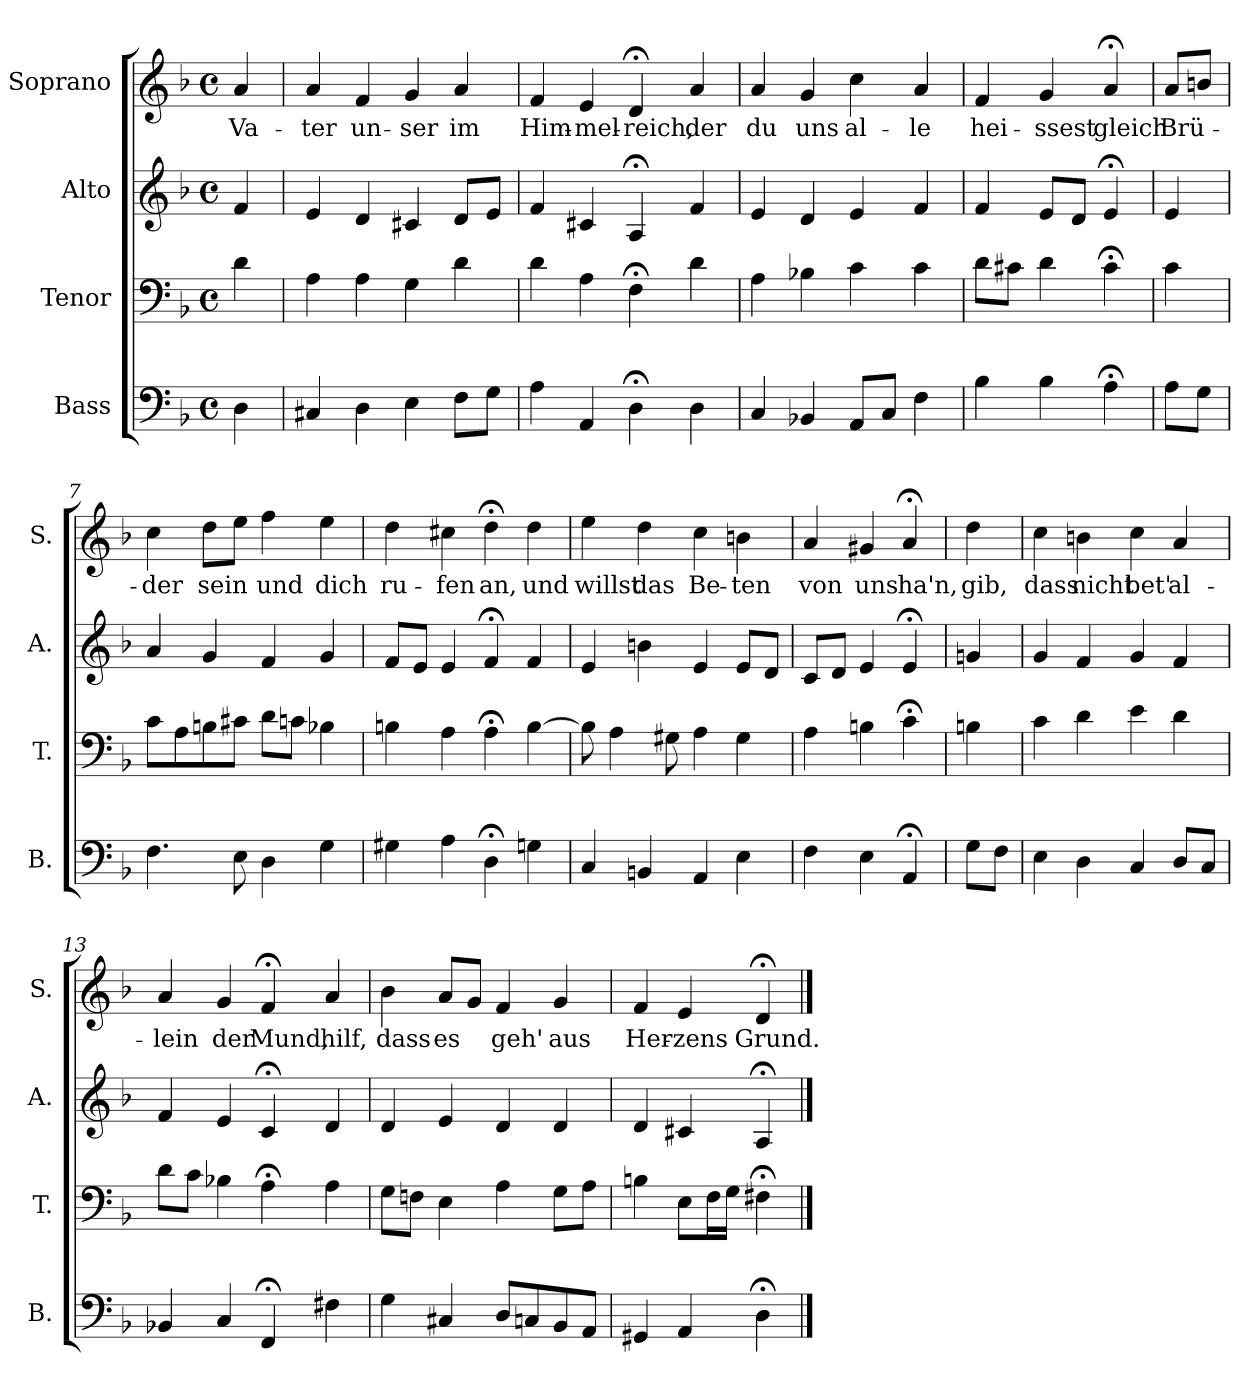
**kern	**kern	**kern	**kern	**text
*part4	*part3	*part2	*part1	*part1
*staff4	*staff3	*staff2	*staff1	*staff1
*I"Bass	*I"Tenor	*I"Alto	*I"Soprano	*
*I'B.	*I'T.	*I'A.	*I'S.	*
*clefF4	*clefF4	*clefG2	*clefG2	*
*k[b-]	*k[b-]	*k[b-]	*k[b-]	*
*F:	*F:	*F:	*d:	*
*M4/4	*M4/4	*M4/4	*M4/4	*
*met(c)	*met(c)	*met(c)	*met(c)	*
=1	=1	=1	=1	=1
!	!	!	!	!LO:LY:b
4D\	4d\	4f/	4a/	Va-
=2	=2	=2	=2	=2
!	!	!	!	!LO:LY:b
4C#X/	4A\	4e/	4a/	-ter
!	!	!	!	!LO:LY:b
4D\	4A\	4d/	4f/	un-
!	!	!	!	!LO:LY:b
4E\	4G\	4c#X/	4g/	-ser
!	!	!	!	!LO:LY:b
8F\L	4d\	8d/L	4a/	im
8G\J	.	8e/J	.	.
=3	=3	=3	=3	=3
!	!	!	!	!LO:LY:b
4A\	4d\	4f/	4f/	Him-
!	!	!	!	!LO:LY:b
4AA/	4A\	4c#X/	4e/	-mel-
!	!	!	!	!LO:LY:b
4D;<\	4F;<\	4A;</	4d;</	-reich,
!	!	!	!	!LO:LY:b
4D\	4d\	4f/	4a/	der
=4	=4	=4	=4	=4
!	!	!	!	!LO:LY:b
4C/	4A\	4e/	4a/	du
!	!	!	!	!LO:LY:b
4BB-X/	4B-X\	4d/	4g/	uns
!	!	!	!	!LO:LY:b
8AA/L	4c\	4e/	4cc\	al-
8C/J	.	.	.	.
!	!	!	!	!LO:LY:b
4F\	4c\	4f/	4a/	-le
=5	=5	=5	=5	=5
!	!	!	!	!LO:LY:b
4B-\	8d\L	4f/	4f/	hei-
.	8c#X\J	.	.	.
!	!	!	!	!LO:LY:b
4B-\	4d\	8e/L	4g/	-ssest
.	.	8d/J	.	.
!	!	!	!	!LO:LY:b
4A;<\	4c#;<\	4e;</	4a;</	gleich
!!LO:LB:g=z
=6	=6	=6	=6	=6
!	!	!	!	!LO:LY:b
8A\L	4c\	4e/	8a/L	Brü-
8G\J	.	.	8bn/J	.
=7	=7	=7	=7	=7
!	!	!	!	!LO:LY:b
4.F\	8c\L	4a/	4cc\	-der
.	8A\	.	.	.
!	!	!	!	!LO:LY:b
.	8Bn\	4g/	8dd\L	sein
8E\	8c#X\J	.	8ee\J	.
!	!	!	!	!LO:LY:b
4D\	8d\L	4f/	4ff\	und
.	8cn\J	.	.	.
!	!	!	!	!LO:LY:b
4G\	4B-X\	4g/	4ee\	dich
=8	=8	=8	=8	=8
!	!	!	!	!LO:LY:b
4G#X\	4Bn\	8f/L	4dd\	ru-
.	.	8e/J	.	.
!	!	!	!	!LO:LY:b
4A\	4A\	4e/	4cc#X\	-fen
!	!	!	!	!LO:LY:b
4D;<\	4A;<\	4f;</	4dd;<\	an,
!	!	!	!	!LO:LY:b
4Gn\	[4B\	4f/	4dd\	und
=9	=9	=9	=9	=9
!	!	!	!	!LO:LY:b
4C/	8B\]	4e/	4ee\	willst
.	4A\	.	.	.
!	!	!	!	!LO:LY:b
4BBn/	.	4bn\	4dd\	das
.	8G#X\	.	.	.
!	!	!	!	!LO:LY:b
4AA/	4A\	4e/	4cc\	Be-
!	!	!	!	!LO:LY:b
4E\	4G#\	8e/L	4bn\	-ten
.	.	8d/J	.	.
=10	=10	=10	=10	=10
!	!	!	!	!LO:LY:b
4F\	4A\	8c/L	4a/	von
.	.	8d/J	.	.
!	!	!	!	!LO:LY:b
4E\	4Bn\	4e/	4g#X/	uns
!	!	!	!	!LO:LY:b
4AA;</	4c;<\	4e;</	4a;</	ha'n,
!!LO:PB:g=z
=11	=11	=11	=11	=11
!	!	!	!	!LO:LY:b
8G\L	4Bn\	4gn/	4dd\	gib,
8F\J	.	.	.	.
=12	=12	=12	=12	=12
!	!	!	!	!LO:LY:b
4E\	4c\	4g/	4cc\	dass
!	!	!	!	!LO:LY:b
4D\	4d\	4f/	4bn\	nicht
!	!	!	!	!LO:LY:b
4C/	4e\	4g/	4cc\	bet'
!	!	!	!	!LO:LY:b
8D/L	4d\	4f/	4a/	al-
8C/J	.	.	.	.
=13	=13	=13	=13	=13
!	!	!	!	!LO:LY:b
4BB-X/	8d\L	4f/	4a/	-lein
.	8c\J	.	.	.
!	!	!	!	!LO:LY:b
4C/	4B-X\	4e/	4g/	der
!	!	!	!	!LO:LY:b
4FF;</	4A;<\	4c;</	4f;</	Mund,
!	!	!	!	!LO:LY:b
4F#X\	4A\	4d/	4a/	hilf,
=14	=14	=14	=14	=14
!	!	!	!	!LO:LY:b
4G\	8G\L	4d/	4b-\	dass
.	8Fn\J	.	.	.
!	!	!	!	!LO:LY:b
4C#X/	4E\	4e/	8a/L	es
.	.	.	8g/J	.
!	!	!	!	!LO:LY:b
8D/L	4A\	4d/	4f/	geh'
8Cn/	.	.	.	.
!	!	!	!	!LO:LY:b
8BB-/	8G\L	4d/	4g/	aus
8AA/J	8A\J	.	.	.
=15	=15	=15	=15	=15
!	!	!	!	!LO:LY:b
4GG#X/	4Bn\	4d/	4f/	Her-
!	!	!	!	!LO:LY:b
4AA/	8E\L	4c#X/	4e/	-zens
.	16F\L	.	.	.
.	16G\JJ	.	.	.
!	!	!	!	!LO:LY:b
4D;<\	4F#X;<\	4A;</	4d;</	Grund.
==	==	==	==	==
*-	*-	*-	*-	*-
